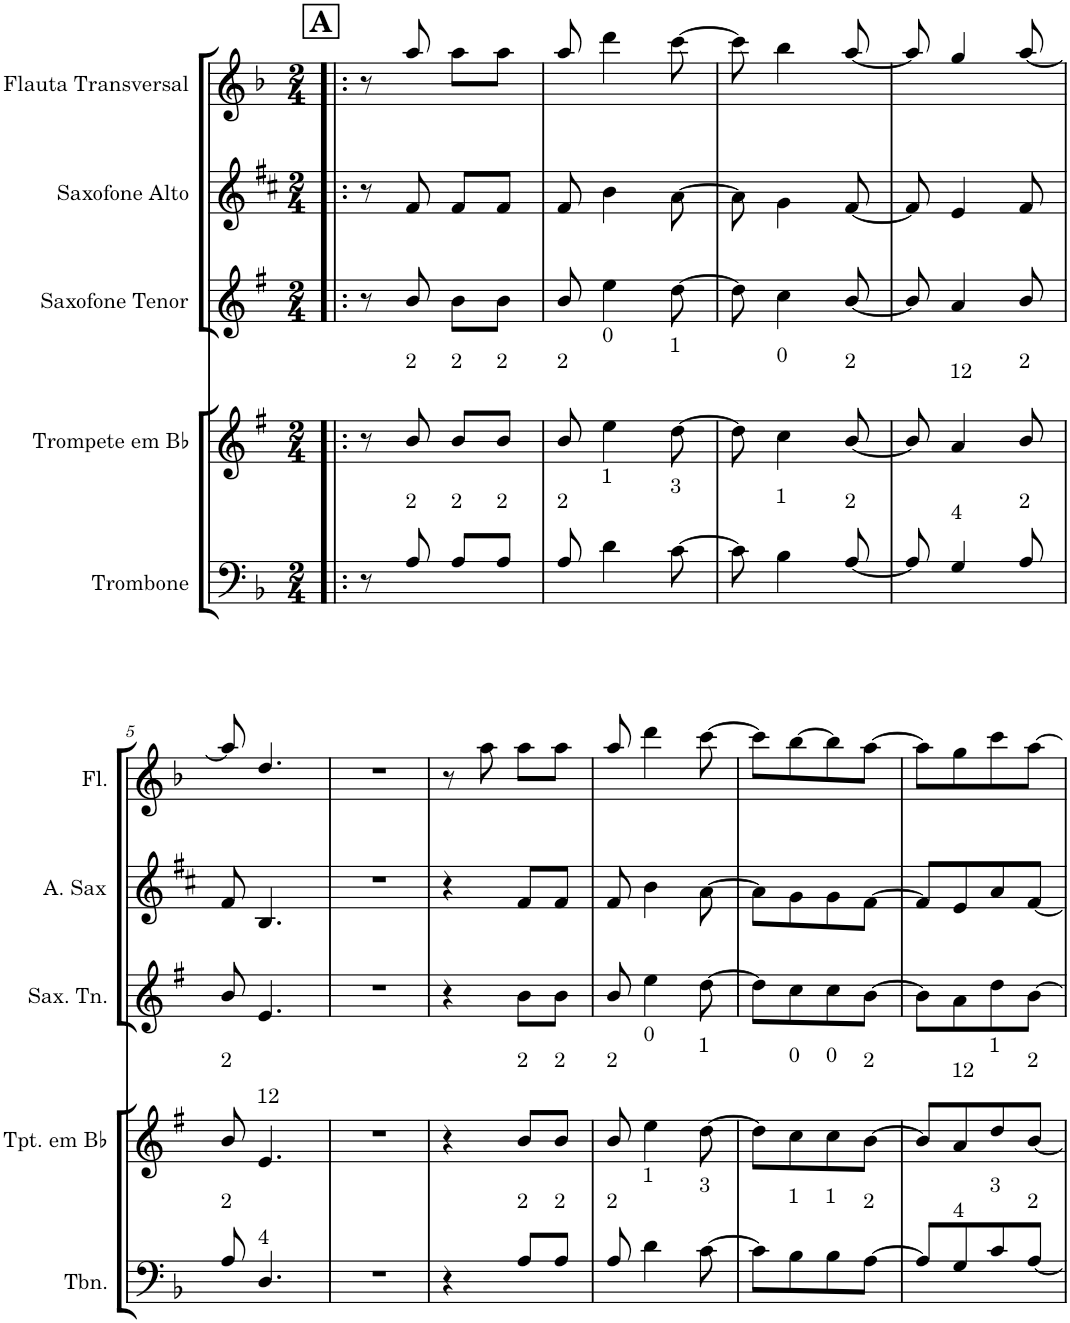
**kern	**kern	**kern	**kern	**kern
*part5	*part4	*part3	*part2	*part1
*staff5	*staff4	*staff3	*staff2	*staff1
*I"Trombone	*I"Trompete em Bb	*I"Saxofone Tenor	*I"Saxofone Alto	*I"Flauta Transversal
*I'Tbn.	*I'Tpt. em Bb	*I'Sax. Tn.	*	*I'Fl.
*clefF4	*clefG2	*clefG2	*clefG2	*clefG2
*	*Trd1c2	*Trd8c14	*Trd5c9	*
*k[b-]	*k[f#]	*k[f#]	*k[f#c#]	*k[b-]
*M2/4	*M2/4	*M2/4	*M2/4	*M2/4
!!LO:REH:place=s1:a:B:cj:fs=14:t=A
=1!|:	=1!|:	=1!|:	=1!|:	=1!|:
8r	8r	8r	8r	8r
!	!LO:TX:a:t=2	!	!	!
!LO:TX:a:t=2	!	!	!	!
8A/	8b/	8b/	8f#/	8aa/
!	!LO:TX:a:t=2	!	!	!
!LO:TX:a:t=2	!	!	!	!
8A/L	8b/L	8b\L	8f#/L	8aa\L
!	!LO:TX:a:t=2	!	!	!
!LO:TX:a:t=2	!	!	!	!
8A/J	8b/J	8b\J	8f#/J	8aa\J
=2	=2	=2	=2	=2
!	!LO:TX:a:t=2	!	!	!
!LO:TX:a:t=2	!	!	!	!
8A/	8b/	8b/	8f#/	8aa/
!	!LO:TX:a:t=0	!	!	!
!LO:TX:a:t=1	!	!	!	!
4d\	4ee\	4ee\	4b\	4ddd\
!	!LO:TX:a:t=1	!	!	!
!LO:TX:a:t=3	!	!	!	!
[8c\	[8dd\	[8dd\	[8a\	[8ccc\
=3	=3	=3	=3	=3
8c\]	8dd\]	8dd\]	8a\]	8ccc\]
!	!LO:TX:a:t=0	!	!	!
!LO:TX:a:t=1	!	!	!	!
4B-\	4cc\	4cc\	4g\	4bb-\
!	!LO:TX:a:t=2	!	!	!
!LO:TX:a:t=2	!	!	!	!
[8A/	[8b/	[8b/	[8f#/	[8aa/
=4	=4	=4	=4	=4
8A/]	8b/]	8b/]	8f#/]	8aa/]
!	!LO:TX:a:t=12	!	!	!
!LO:TX:a:t=4	!	!	!	!
4G/	4a/	4a/	4e/	4gg/
!	!LO:TX:a:t=2	!	!	!
!LO:TX:a:t=2	!	!	!	!
8A/	8b/	8b/	8f#/	[8aa/
!!LO:LB:g=z
=5	=5	=5	=5	=5
!	!LO:TX:a:t=2	!	!	!
!LO:TX:a:t=2	!	!	!	!
8A/	8b/	8b/	8f#/	8aa/]
!	!LO:TX:a:t=12	!	!	!
!LO:TX:a:t=4	!	!	!	!
4.D/	4.e/	4.e/	4.B/	4.dd/
=6	=6	=6	=6	=6
2r	2r	2r	2r	2r
=7	=7	=7	=7	=7
4r	4r	4r	4r	8r
.	.	.	.	8aa\
!	!LO:TX:a:t=2	!	!	!
!LO:TX:a:t=2	!	!	!	!
8A/L	8b/L	8b\L	8f#/L	8aa\L
!	!LO:TX:a:t=2	!	!	!
!LO:TX:a:t=2	!	!	!	!
8A/J	8b/J	8b\J	8f#/J	8aa\J
=8	=8	=8	=8	=8
!	!LO:TX:a:t=2	!	!	!
!LO:TX:a:t=2	!	!	!	!
8A/	8b/	8b/	8f#/	8aa/
!	!LO:TX:a:t=0	!	!	!
!LO:TX:a:t=1	!	!	!	!
4d\	4ee\	4ee\	4b\	4ddd\
!	!LO:TX:a:t=1	!	!	!
!LO:TX:a:t=3	!	!	!	!
[8c\	[8dd\	[8dd\	[8a\	[8ccc\
=9	=9	=9	=9	=9
8c\L]	8dd\L]	8dd\L]	8a\L]	8ccc\L]
!	!LO:TX:a:t=0	!	!	!
!LO:TX:a:t=1	!	!	!	!
8B-\	8cc\	8cc\	8g\	[8bb-\
!	!LO:TX:a:t=0	!	!	!
!LO:TX:a:t=1	!	!	!	!
8B-\	8cc\	8cc\	8g\	8bb-\]
!	!LO:TX:a:t=2	!	!	!
!LO:TX:a:t=2	!	!	!	!
[8A\J	[8b\J	[8b\J	[8f#\J	[8aa\J
=10	=10	=10	=10	=10
8A/L]	8b/L]	8b\L]	8f#/L]	8aa\L]
!	!LO:TX:a:t=12	!	!	!
!LO:TX:a:t=4	!	!	!	!
8G/	8a/	8a\	8e/	8gg\
!	!LO:TX:a:t=1	!	!	!
!LO:TX:a:t=3	!	!	!	!
8c/	8dd/	8dd\	8a/	8ccc\
!	!LO:TX:a:t=2	!	!	!
!LO:TX:a:t=2	!	!	!	!
[8A/J	[8b/J	[8b\J	[8f#/J	[8aa\J
=	=	=	=	=
*-	*-	*-	*-	*-
